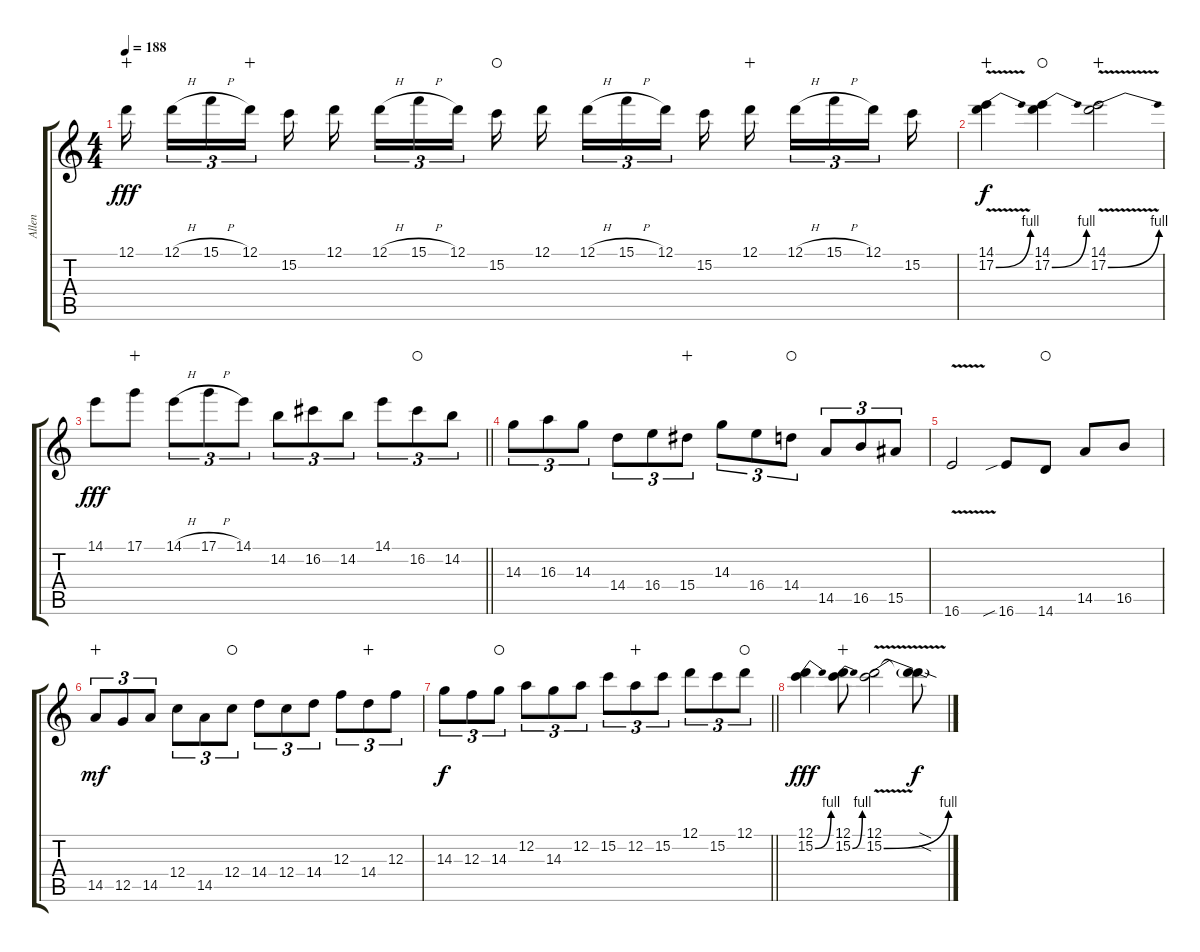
\track ("Allen" "Allen") {instrument distortionguitar}
\staff {score tabs}
\tuning (D4 A3 F3 C3 G2 C2) {hide}
\ts (4 4)
\tempo 188
\clef g2
\ks c
12.1.16{dy fff wahc beam splitsecondary} 12.1{h}.16{tu (3 2)} 15.1{h}.16{tu (3 2)} 12.1.16{tu (3 2) wahc beam splitsecondary} 15.2.16 12.1.16{beam splitsecondary} 12.1{h}.16{tu (3 2)} 15.1{h}.16{tu (3 2)} 12.1.16{tu (3 2) beam splitsecondary} 15.2.16{waho} 12.1.16{beam splitsecondary} 12.1{h}.16{tu (3 2)} 15.1{h}.16{tu (3 2)} 12.1.16{tu (3 2) beam splitsecondary} 15.2.16 12.1.16{wahc beam splitsecondary} 12.1{h}.16{tu (3 2)} 15.1{h}.16{tu (3 2)} 12.1.16{tu (3 2) beam splitsecondary} 15.2.16 |
(14.1 17.2{be (bend 0 0 60 4) v}).4{dy f wahc} (14.1 17.2{be (bend 0 0 60 4)}).4{waho} (14.1 17.2{be (bend 0 0 60 4) v}).2{wahc} |
\barLineRight lightlight
14.1.8{dy fff} 17.1.8{wahc} 14.1{h}.8{tu (3 2)} 17.1{h}.8{tu (3 2)} 14.1.8{tu (3 2)} 14.2.8{tu (3 2)} 16.2.8{tu (3 2)} 14.2.8{tu (3 2)} 14.1.8{tu (3 2)} 16.2.8{tu (3 2) waho} 14.2.8{tu (3 2)} |
14.3.8{tu (3 2)} 16.3.8{tu (3 2)} 14.3.8{tu (3 2)} 14.4.8{tu (3 2)} 16.4.8{tu (3 2)} 15.4.8{tu (3 2) wahc} 14.3.8{tu (3 2)} 16.4.8{tu (3 2)} 14.4.8{tu (3 2) waho} 14.5.8{tu (3 2)} 16.5.8{tu (3 2)} 15.5.8{tu (3 2)} |
16.6{v}.2 16.6{sib}.8 14.6.8{waho} 14.5.8 16.5.8 |
14.5.8{tu (3 2) dy mf wahc} 12.5.8{tu (3 2)} 14.5.8{tu (3 2)} 12.4.8{tu (3 2)} 14.5.8{tu (3 2)} 12.4.8{tu (3 2) waho} 14.4.8{tu (3 2)} 12.4.8{tu (3 2)} 14.4.8{tu (3 2)} 12.3.8{tu (3 2)} 14.4.8{tu (3 2) wahc} 12.3.8{tu (3 2)} |
\barLineRight lightlight
14.3.8{tu (3 2) dy f} 12.3.8{tu (3 2)} 14.3.8{tu (3 2) waho} 12.2.8{tu (3 2)} 14.3.8{tu (3 2)} 12.2.8{tu (3 2)} 15.2.8{tu (3 2)} 12.2.8{tu (3 2) wahc} 15.2.8{tu (3 2)} 12.1.8{tu (3 2)} 15.2.8{tu (3 2)} 12.1.8{tu (3 2) waho} |
(12.1 15.2{be (bend 0 0 60 4)}).4{dy fff} (12.1 15.2{be (bend 0 0 60 4)}).8{wahc} (12.1 15.2{be (bend 0 0 60 4) v}).2 (12.1{sod t} 15.2{sod t}).8{dy f}
